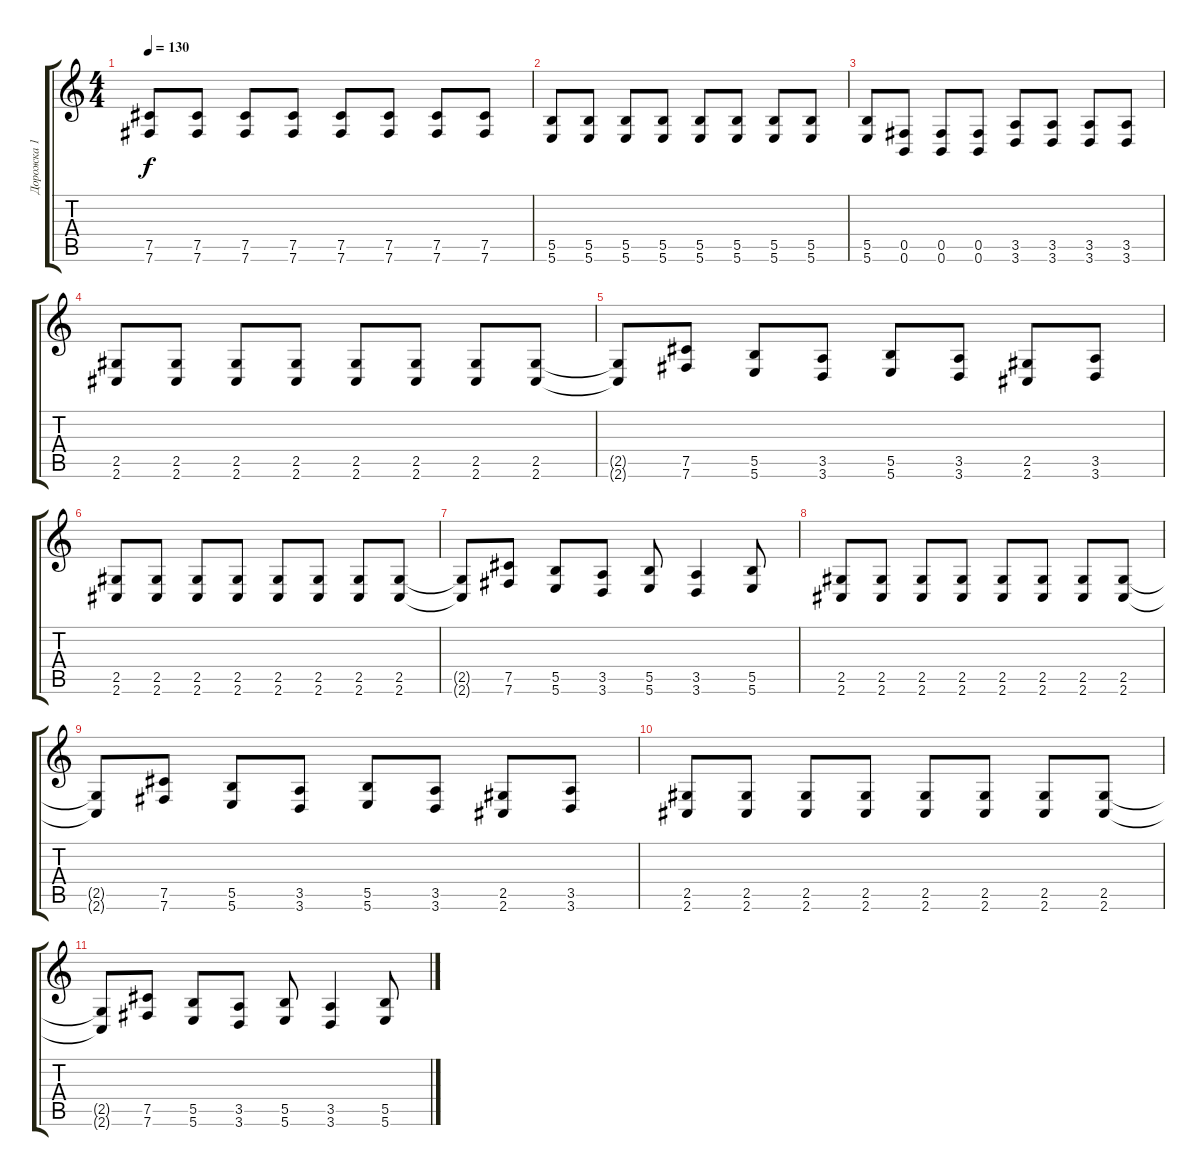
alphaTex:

\track ("Дорожка 1" "Дорожка 1") {instrument distortionguitar}
\staff {score tabs}
\tuning (Db4 Ab3 E3 B2 Gb2 B1) {hide}
\ts (4 4)
\tempo 130
\clef g2
\ks c
(7.5 7.6).8{dy f} (7.5 7.6).8 (7.5 7.6).8 (7.5 7.6).8 (7.5 7.6).8 (7.5 7.6).8 (7.5 7.6).8 (7.5 7.6).8 |
(5.5 5.6).8 (5.5 5.6).8 (5.5 5.6).8 (5.5 5.6).8 (5.5 5.6).8 (5.5 5.6).8 (5.5 5.6).8 (5.5 5.6).8 |
(5.5 5.6).8 (0.5 0.6).8 (0.5 0.6).8 (0.5 0.6).8 (3.5 3.6).8 (3.5 3.6).8 (3.5 3.6).8 (3.5 3.6).8 |
(2.5 2.6).8 (2.5 2.6).8 (2.5 2.6).8 (2.5 2.6).8 (2.5 2.6).8 (2.5 2.6).8 (2.5 2.6).8 (2.5 2.6).8 |
(2.5{t} 2.6{t}).8 (7.5 7.6).8 (5.5 5.6).8 (3.5 3.6).8 (5.5 5.6).8 (3.5 3.6).8 (2.5 2.6).8 (3.5 3.6).8 |
(2.5 2.6).8 (2.5 2.6).8 (2.5 2.6).8 (2.5 2.6).8 (2.5 2.6).8 (2.5 2.6).8 (2.5 2.6).8 (2.5 2.6).8 |
(2.5{t} 2.6{t}).8 (7.5 7.6).8 (5.5 5.6).8 (3.5 3.6).8 (5.5 5.6).8 (3.5 3.6).4 (5.5 5.6).8 |
(2.5 2.6).8 (2.5 2.6).8 (2.5 2.6).8 (2.5 2.6).8 (2.5 2.6).8 (2.5 2.6).8 (2.5 2.6).8 (2.5 2.6).8 |
(2.5{t} 2.6{t}).8 (7.5 7.6).8 (5.5 5.6).8 (3.5 3.6).8 (5.5 5.6).8 (3.5 3.6).8 (2.5 2.6).8 (3.5 3.6).8 |
(2.5 2.6).8 (2.5 2.6).8 (2.5 2.6).8 (2.5 2.6).8 (2.5 2.6).8 (2.5 2.6).8 (2.5 2.6).8 (2.5 2.6).8 |
(2.5{t} 2.6{t}).8 (7.5 7.6).8 (5.5 5.6).8 (3.5 3.6).8 (5.5 5.6).8 (3.5 3.6).4 (5.5 5.6).8
